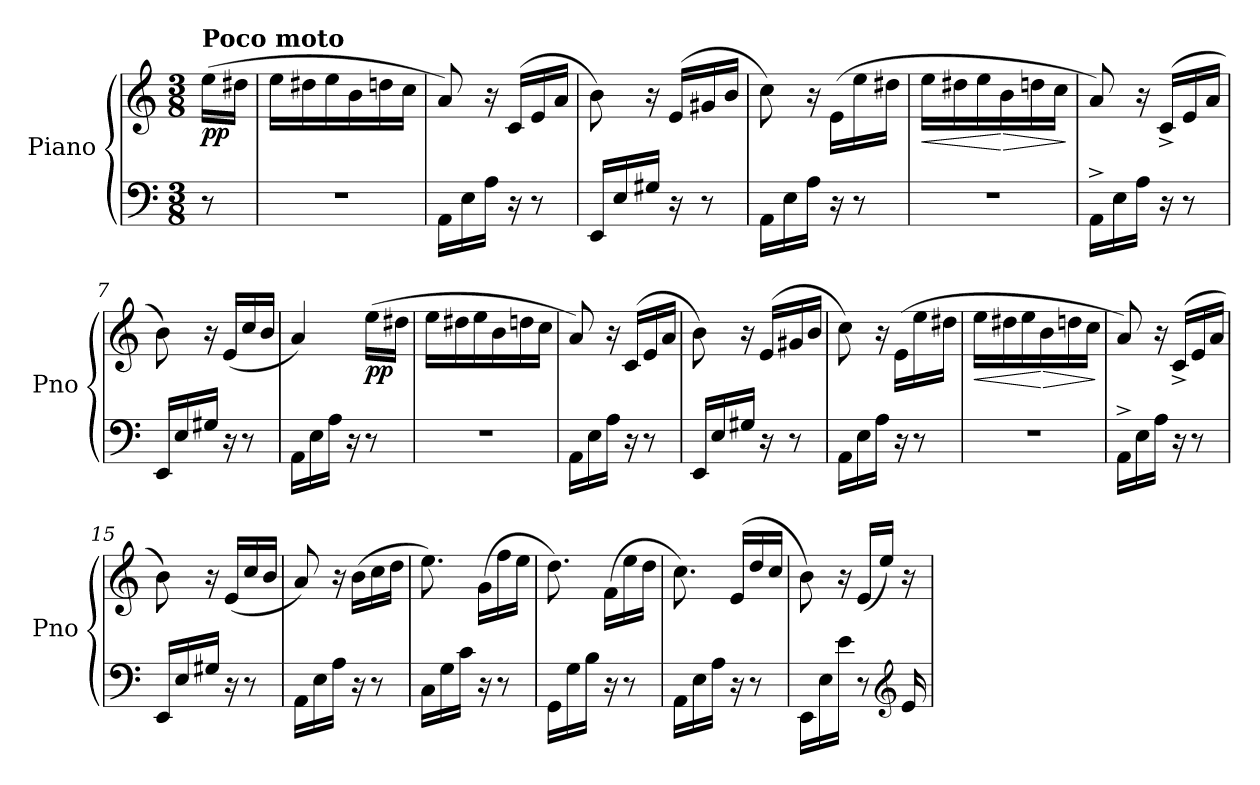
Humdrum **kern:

**kern	**kern	**dynam
*part1	*part1	*part1
*staff2	*staff1	*staff1/2
*I"Piano	*	*
*I'Pno	*	*
*clefF4	*clefG2	*
*k[]	*k[]	*
*M3/8	*M3/8	*
=	=	=
!	!LO:TX:a:B:t=Poco moto	!
!	!	!LO:DY:b
8r	(>16ee\LL	pp
.	16dd#X\JJ	.
=1	=1	=1
4.r	16ee\LL	.
.	16dd#X\	.
.	16ee\	.
.	16b\	.
.	16ddn\	.
.	16cc\JJ	.
=2	=2	=2
16AA\LL	8a/)	.
16E\	.	.
16A\JJ	16r	.
16r	(<16c/LL	.
8r	16e/	.
.	16a/JJ	.
=3	=3	=3
16EE/LL	8b\)	.
16E/	.	.
16G#X/JJ	16r	.
16r	(<16e/LL	.
8r	16g#X/	.
.	16b/JJ	.
=4	=4	=4
16AA\LL	8cc\)	.
16E\	.	.
16A\JJ	16r	.
16r	(>16e\LL	.
8r	16ee\	.
.	16dd#X\JJ	.
!!LO:LB:g=z
=5	=5	=5
!	!	!LO:HP:b
4.r	16ee\LL	<
.	16dd#X\	.
.	16ee\	.
!	!	!LO:HP:n=1:b
.	16b\	[ >
.	16ddn\	.
.	16cc\JJ	.
.	.	]
=6	=6	=6
16AA^\LL	8a/)	.
16E\	.	.
16A\JJ	16r	.
16r	(<16c^/LL	.
8r	16e/	.
.	16a/JJ	.
=7	=7	=7
16EE/LL	8b\)	.
16E/	.	.
16G#X/JJ	16r	.
16r	(<16e/LL	.
8r	16cc/	.
.	16b/JJ	.
=8	=8	=8
16AA\LL	4a/)	.
16E\	.	.
16A\JJ	.	.
16r	.	.
!	!	!LO:DY:b
8r	(>16ee\LL	pp
.	16dd#X\JJ	.
=9	=9	=9
4.r	16ee\LL	.
.	16dd#X\	.
.	16ee\	.
.	16b\	.
.	16ddn\	.
.	16cc\JJ	.
=10	=10	=10
16AA\LL	8a/)	.
16E\	.	.
16A\JJ	16r	.
16r	(<16c/LL	.
8r	16e/	.
.	16a/JJ	.
=11	=11	=11
16EE/LL	8b\)	.
16E/	.	.
16G#X/JJ	16r	.
16r	(<16e/LL	.
8r	16g#X/	.
.	16b/JJ	.
=12	=12	=12
16AA\LL	8cc\)	.
16E\	.	.
16A\JJ	16r	.
16r	(>16e\LL	.
8r	16ee\	.
.	16dd#X\JJ	.
!!LO:LB:g=z
=13	=13	=13
!	!	!LO:HP:b
4.r	16ee\LL	<
.	16dd#X\	.
.	16ee\	.
!	!	!LO:HP:n=1:b
.	16b\	[ >
.	16ddn\	.
.	16cc\JJ	.
.	.	]
=14	=14	=14
16AA^\LL	8a/)	.
16E\	.	.
16A\JJ	16r	.
16r	(<16c^/LL	.
8r	16e/	.
.	16a/JJ	.
=15	=15	=15
16EE/LL	8b\)	.
16E/	.	.
16G#X/JJ	16r	.
16r	(<16e/LL	.
8r	16cc/	.
.	16b/JJ	.
=16	=16	=16
16AA\LL	8a/)	.
16E\	.	.
16A\JJ	16r	.
16r	(>16b\LL	.
8r	16cc\	.
.	16dd\JJ	.
!!LO:LB:g=z
=17	=17	=17
16C\LL	8.ee\)	.
16G\	.	.
16c\JJ	.	.
16r	(>16g\LL	.
8r	16ff\	.
.	16ee\JJ	.
=18	=18	=18
16GG\LL	8.dd\)	.
16G\	.	.
16B\JJ	.	.
16r	(>16f\LL	.
8r	16ee\	.
.	16dd\JJ	.
=19	=19	=19
16AA\LL	8.cc\)	.
16E\	.	.
16A\JJ	.	.
16r	(<16e/LL	.
8r	16dd/	.
.	16cc/JJ	.
=20	=20	=20
16EE\LL	8b\)	.
16E\	.	.
16e\JJ	16r	.
8r	(<16e/LL	.
.	16ee/JJ)	.
*clefG2	*	*
16e/LL	16r	.
=	=	=
*-	*-	*-
